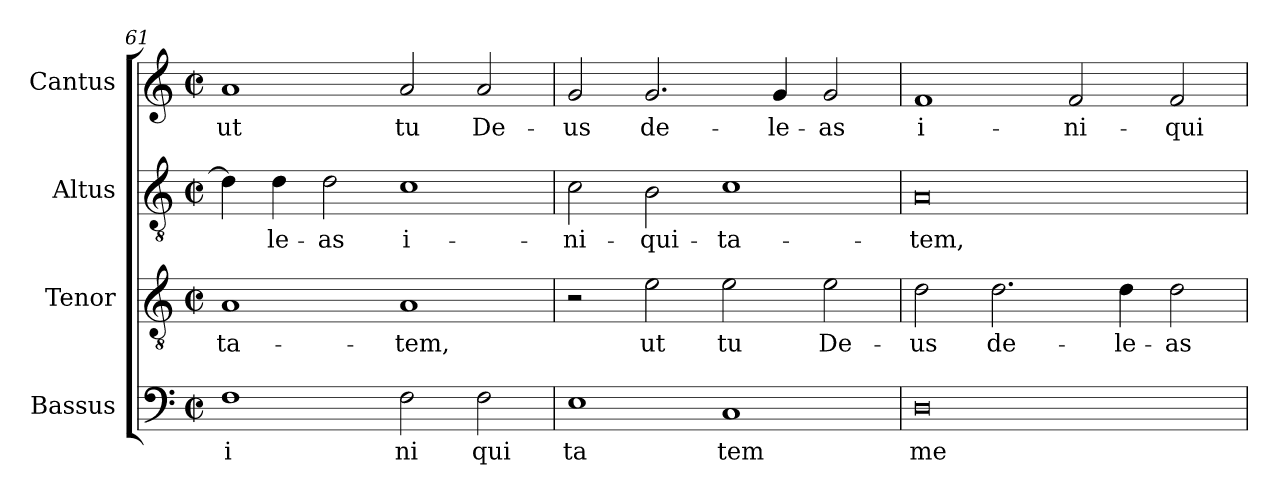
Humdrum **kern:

**kern	**text	**kern	**text	**kern	**text	**kern	**text
*part4	*part4	*part3	*part3	*part2	*part2	*part1	*part1
*staff4	*staff4	*staff3	*staff3	*staff2	*staff2	*staff1	*staff1
*I"Bassus	*	*I"Tenor	*	*I"Altus	*	*I"Cantus	*
*clefF4	*	*clefGv2	*	*clefGv2	*	*clefG2	*
*M2/2	*	*M2/2	*	*M2/2	*	*M2/2	*
*met(c|)	*	*met(c|)	*	*met(c|)	*	*met(c|)	*
=61	=61	=61	=61	=61	=61	=61	=61
!	!LO:LY:b:cj	!	!LO:LY:b:cj	!	!	!	!LO:LY:b:cj
1F	i	1A	-ta-	4d\]	.	1a	ut
!	!	!	!	!	!LO:LY:b:cj	!	!
.	.	.	.	4d\	-le-	.	.
!	!	!	!	!	!LO:LY:b:cj	!	!
.	.	.	.	2d\	-as	.	.
!	!LO:LY:b:cj	!	!LO:LY:b:cj	!	!LO:LY:b:cj	!	!LO:LY:b:cj
2F\	ni	1A	-tem,	1c	i-	2a/	tu
!	!LO:LY:b:cj	!	!	!	!	!	!LO:LY:b:cj
2F\	qui	.	.	.	.	2a/	De-
=62	=62	=62	=62	=62	=62	=62	=62
!	!LO:LY:b:cj	!	!	!	!LO:LY:b:cj	!	!LO:LY:b:cj
1E	ta	2r	.	2c\	-ni-	2g/	-us
!	!	!	!LO:LY:b:cj	!	!LO:LY:b:cj	!	!LO:LY:b:cj
.	.	2e\	ut	2B\	-qui-	2.g/	de-
!	!LO:LY:b:cj	!	!LO:LY:b:cj	!	!LO:LY:b:cj	!	!
1C	tem	2e\	tu	1c	-ta-	.	.
!	!	!	!	!	!	!	!LO:LY:b:cj
.	.	.	.	.	.	4g/	-le-
!	!	!	!LO:LY:b:cj	!	!	!	!LO:LY:b:cj
.	.	2e\	De-	.	.	2g/	-as
=63	=63	=63	=63	=63	=63	=63	=63
!	!LO:LY:b:cj	!	!LO:LY:b:cj	!	!LO:LY:b:cj	!	!LO:LY:b:cj
0D	me	2d\	-us	0A	-tem,	1f	i-
!	!	!	!LO:LY:b:cj	!	!	!	!
.	.	2.d\	de-	.	.	.	.
!	!	!	!	!	!	!	!LO:LY:b:cj
.	.	.	.	.	.	2f/	-ni-
!	!	!	!LO:LY:b:cj	!	!	!	!
.	.	4d\	-le-	.	.	.	.
!	!	!	!LO:LY:b:cj	!	!	!	!LO:LY:b:cj
.	.	2d\	-as	.	.	2f/	-qui-
=	=	=	=	=	=	=	=
*-	*-	*-	*-	*-	*-	*-	*-
